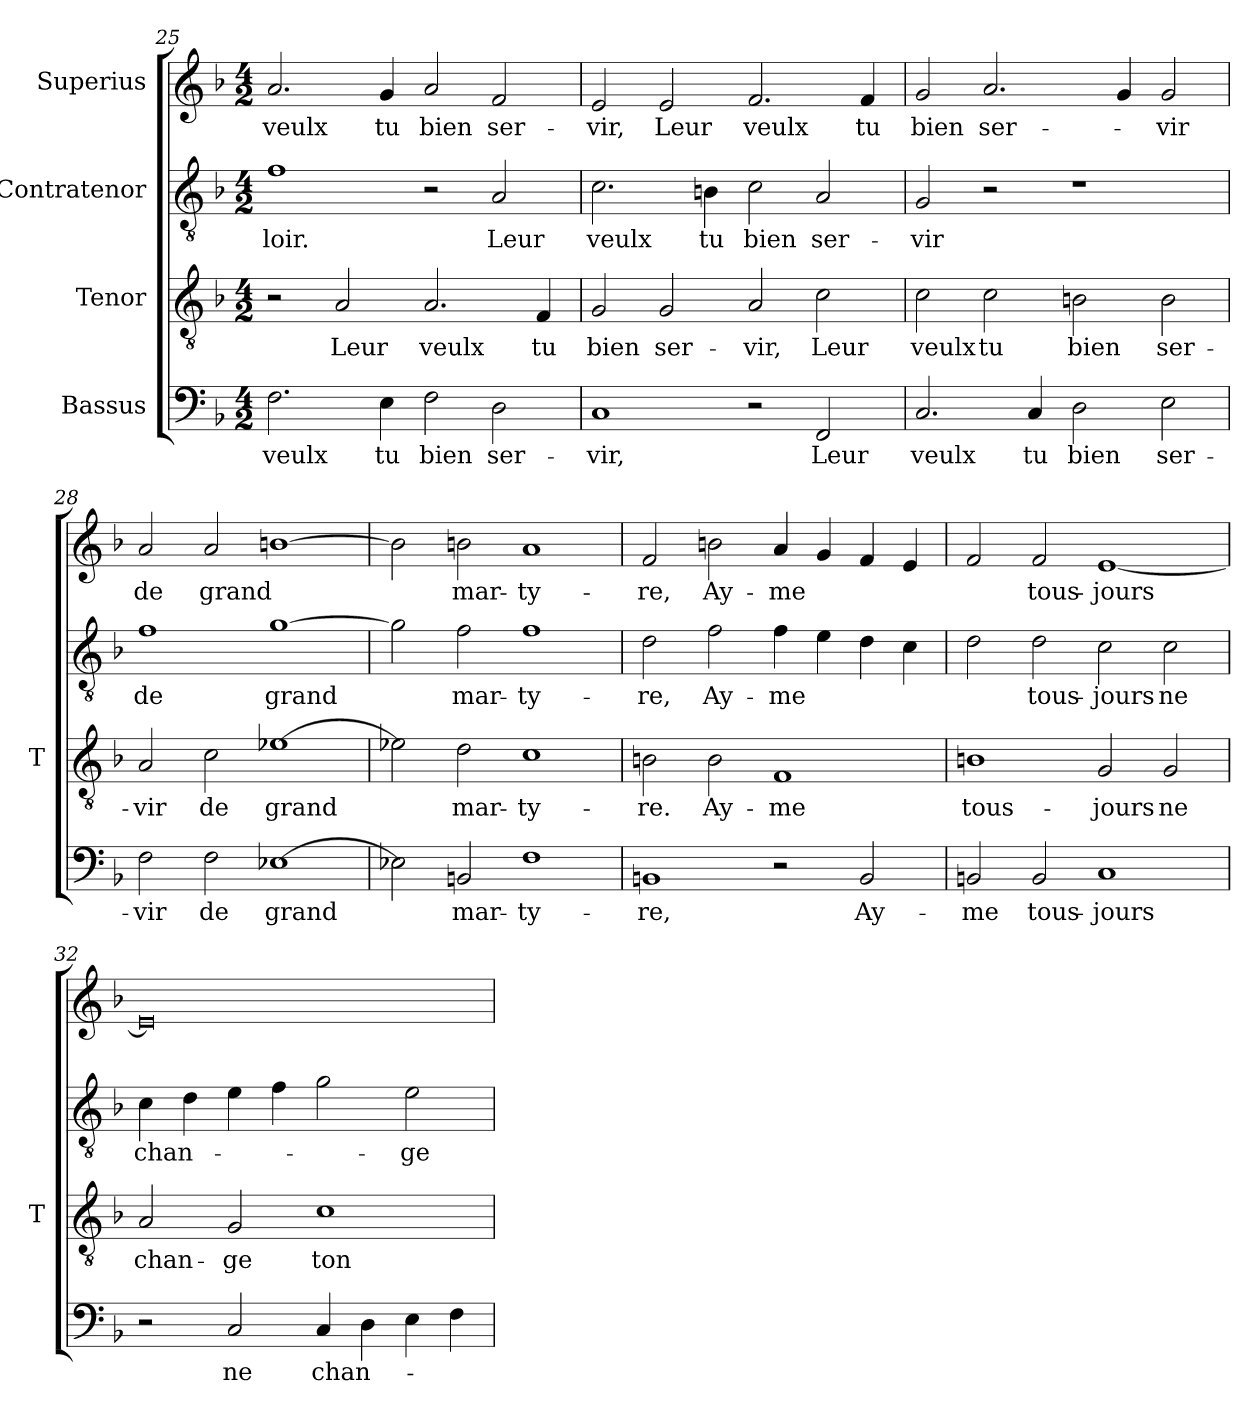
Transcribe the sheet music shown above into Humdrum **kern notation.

**kern	**text	**kern	**text	**kern	**text	**kern	**text
*part4	*part4	*part3	*part3	*part2	*part2	*part1	*part1
*staff4	*staff4	*staff3	*staff3	*staff2	*staff2	*staff1	*staff1
*I"Bassus	*	*I"Tenor	*	*I"Contratenor	*	*I"Superius	*
*	*	*I'T	*	*	*	*	*
*clefF4	*	*clefGv2	*	*clefGv2	*	*clefG2	*
*k[b-]	*	*k[b-]	*	*k[b-]	*	*k[b-]	*
*M4/2	*	*M4/2	*	*M4/2	*	*M4/2	*
=25	=25	=25	=25	=25	=25	=25	=25
2.F	-veulx	2r	.	1f	-loir.	2.a	-veulx
.	.	2A	-Leur	.	.	.	.
4E	-tu	.	.	.	.	4g	-tu
2F	-bien	2.A	-veulx	2r	.	2a	-bien
2D	ser-	.	.	2A	-Leur	2f	ser-
.	.	4F	-tu	.	.	.	.
=26	=26	=26	=26	=26	=26	=26	=26
1C	-vir,	2G	-bien	2.c	-veulx	2e	-vir,
.	.	2G	ser-	.	.	2e	-Leur
.	.	.	.	4Bn	-tu	.	.
2r	.	2A	-vir,	2c	-bien	2.f	-veulx
2FF	-Leur	2c	-Leur	2A	ser-	.	.
.	.	.	.	.	.	4f	-tu
=27	=27	=27	=27	=27	=27	=27	=27
2.C	-veulx	2c	-veulx	2G	-vir	2g	-bien
.	.	2c	-tu	2r	.	2.a	ser-
4C	-tu	.	.	.	.	.	.
2D	-bien	2B	-bien	1r	.	.	.
.	.	.	.	.	.	4g	.
2E	ser-	2B	ser-	.	.	2g	-vir
=28	=28	=28	=28	=28	=28	=28	=28
2F	-vir	2A	-vir	1f	-de	2a	-de
2F	-de	2c	-de	.	.	2a	-grand
[1E-X	-grand	[1e-X	-grand	[1g	-grand	[1bn	.
=29	=29	=29	=29	=29	=29	=29	=29
2E-X]	.	2e-X]	.	2g]	.	2b]	.
2BB	mar-	2d	mar-	2f	mar-	2bn	mar-
1F	ty-	1c	ty-	1f	ty-	1a	ty-
=30	=30	=30	=30	=30	=30	=30	=30
1BB	-re,	2B	-re.	2d	-re,	2f	-re,
.	.	2B	Ay-	2f	Ay-	2bn	Ay-
2r	.	1F	-me	4f	-me	4a	-me
.	.	.	.	4e	.	4g	.
2BB	Ay-	.	.	4d	.	4f	.
.	.	.	.	4c	.	4e	.
=31	=31	=31	=31	=31	=31	=31	=31
2BB	-me	1B	tous-	2d	.	2f	.
2BB	tous-	.	.	2d	tous-	2f	tous-
1C	-jours	2G	-jours	2c	-jours	[1e	-jours
.	.	2G	-ne	2c	-ne	.	.
=32	=32	=32	=32	=32	=32	=32	=32
2r	.	2A	chan-	4c	chan-	0e]	.
.	.	.	.	4d	.	.	.
2C	-ne	2G	-ge	4e	.	.	.
.	.	.	.	4f	.	.	.
4C	chan-	1c	-ton	2g	.	.	.
4D	.	.	.	.	.	.	.
4E	.	.	.	2e	-ge	.	.
4F	.	.	.	.	.	.	.
=	=	=	=	=	=	=	=
*-	*-	*-	*-	*-	*-	*-	*-
